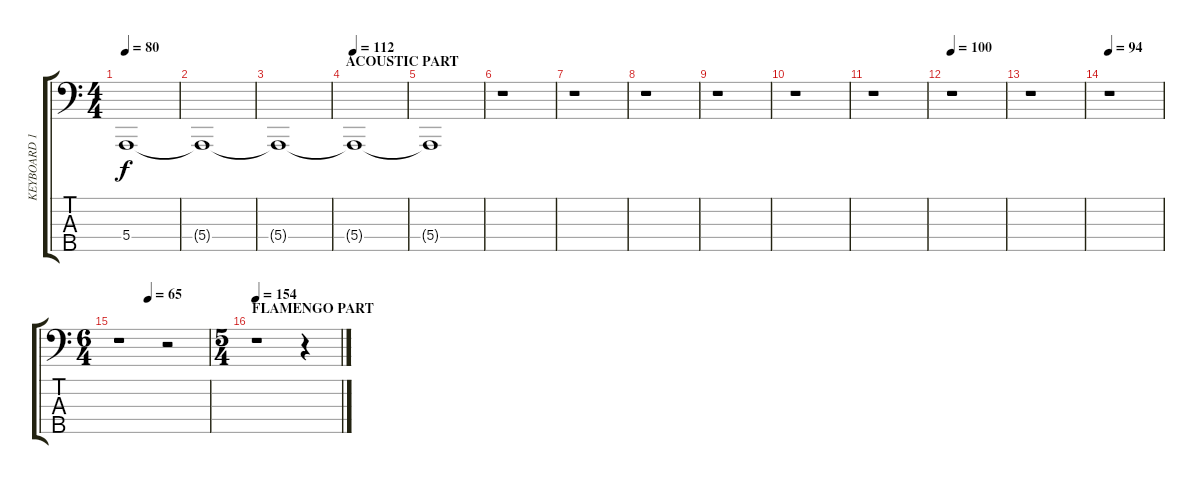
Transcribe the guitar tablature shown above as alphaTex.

\track ("KEYBOARD 1" "KEYBOARD 1") {instrument stringensemble1}
\staff {score tabs}
\tuning (G2 D2 A1 E1 B0) {hide}
\ts (4 4)
\tempo 80
\clef f4
\ks c
5.4{t}.1{dy f} |
5.4{t}.1{volume 6} |
5.4{t}.1 |
\section ("" "ACOUSTIC PART")
\tempo 112
5.4{t}.1{volume 3} |
5.4{t}.1 |
r.1 |
r.1 |
r.1 |
r.1 |
r.1 |
r.1 |
\tempo 100
r.1 |
r.1 |
\tempo 94
r.1 |
\ts (6 4)
\tempo (65 0.3333333333333333)
r.1 r.2 |
\ts (5 4)
\section ("" "FLAMENGO PART")
\tempo 154
r.1 r.4
